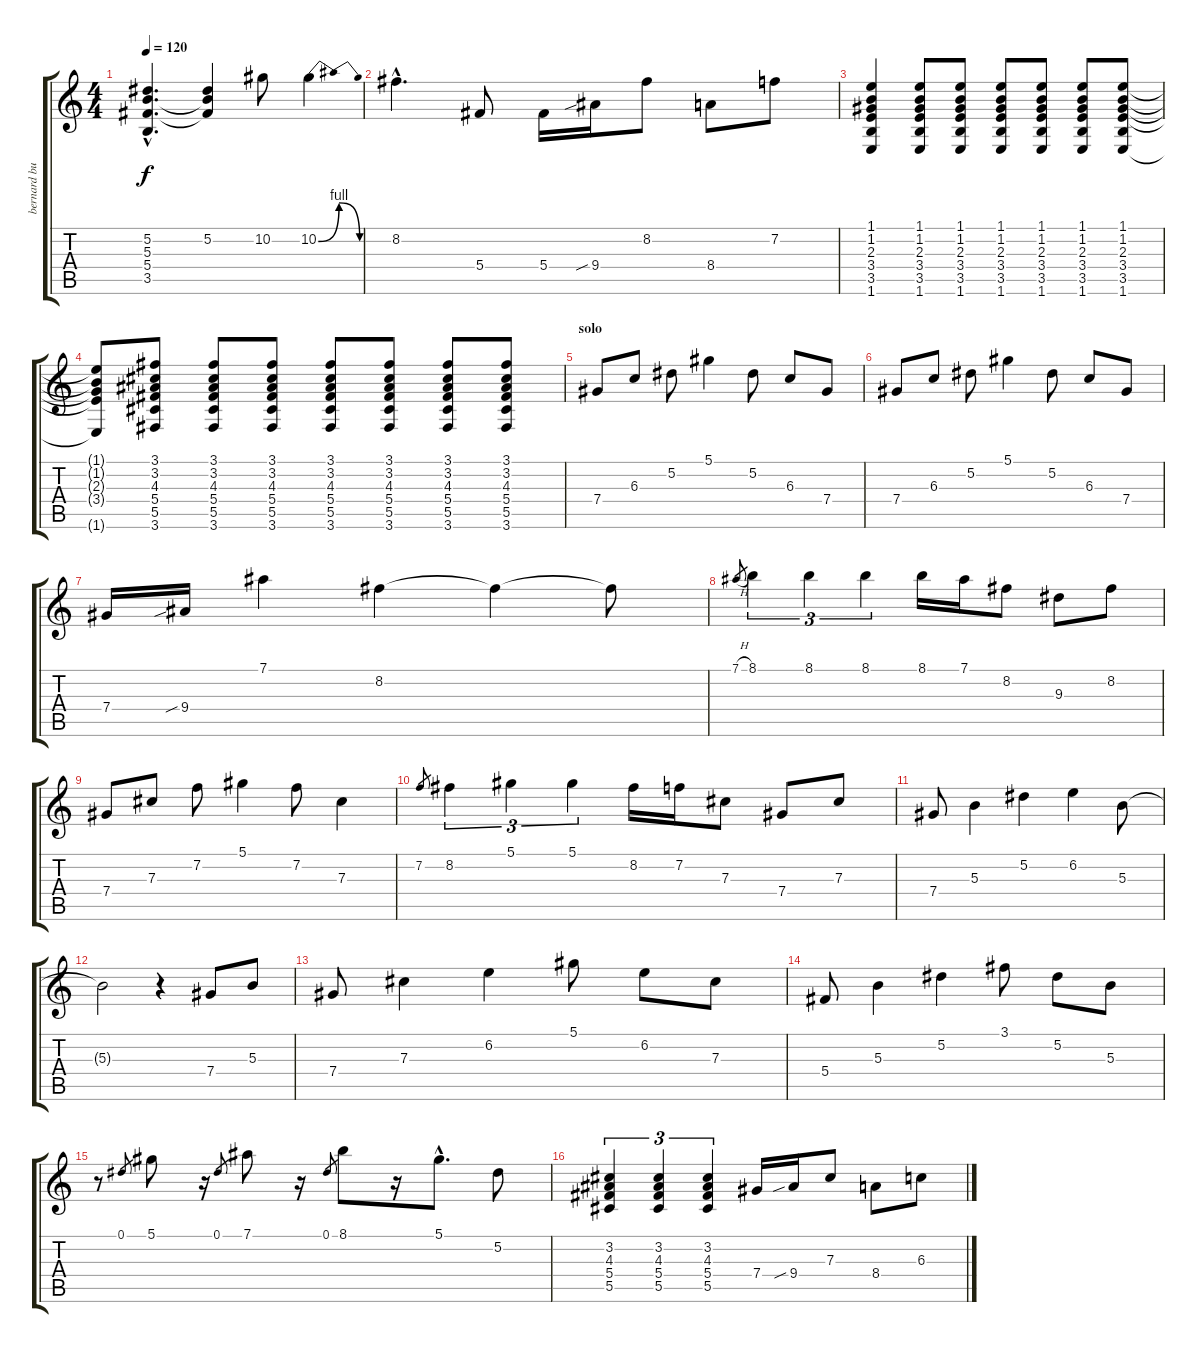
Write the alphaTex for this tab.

\track ("bernard butler" "bernard bu") {instrument overdrivenguitar}
\staff {score tabs}
\tuning (Eb4 Bb3 Gb3 Db3 Ab2 Eb2) {hide}
\ts (4 4)
\tempo 120
\clef g2
\ks c
(5.2{hac} 5.3{hac} 5.4{hac} 3.5{hac}).4{d dy f} (5.2 5.3{t} 5.4{t}).4 10.2.8 10.2{be (bendrelease 0 0 30 4 30 4 60 0)}.4 |
8.2{hac}.4{d} 5.4.8 5.4.16 9.4{sib}.16 8.2.8 8.4.8 7.2.8 |
(1.1 1.2 2.3 3.4 3.5 1.6).4 (1.1 1.2 2.3 3.4 3.5 1.6).8 (1.1 1.2 2.3 3.4 3.5 1.6).8 (1.1 1.2 2.3 3.4 3.5 1.6).8 (1.1 1.2 2.3 3.4 3.5 1.6).8 (1.1 1.2 2.3 3.4 3.5 1.6).8 (1.1 1.2 2.3 3.4 3.5 1.6).8 |
(1.1{t} 1.2{t} 2.3{t} 3.4{t} 1.6{t}).8 (3.1 3.2 4.3 5.4 5.5 3.6).8 (3.1 3.2 4.3 5.4 5.5 3.6).8 (3.1 3.2 4.3 5.4 5.5 3.6).8 (3.1 3.2 4.3 5.4 5.5 3.6).8 (3.1 3.2 4.3 5.4 5.5 3.6).8 (3.1 3.2 4.3 5.4 5.5 3.6).8 (3.1 3.2 4.3 5.4 5.5 3.6).8 |
\section ("" "solo")
7.4.8 6.3.8 5.2.8 5.1.4 5.2.8 6.3.8 7.4.8 |
7.4.8 6.3.8 5.2.8 5.1.4 5.2.8 6.3.8 7.4.8 |
7.4.16 9.4{sib}.16 7.1.4 8.2.4 8.2{t}.4 8.2{t}.8 |
7.1{h}.8{gr} 8.1.4{tu (3 2)} 8.1.4{tu (3 2)} 8.1.4{tu (3 2)} 8.1.16 7.1.16 8.2.8 9.3.8 8.2.8 |
7.4.8 7.3.8 7.2.8 5.1.4 7.2.8 7.3.4 |
7.2.8{gr} 8.2.4{tu (3 2)} 5.1.4{tu (3 2)} 5.1.4{tu (3 2)} 8.2.16 7.2.16 7.3.8 7.4.8 7.3.8 |
7.4.8 5.3.4 5.2.4 6.2.4 5.3.8 |
5.3{t}.2 r.4 7.4.8 5.3.8 |
7.4.8 7.3.4 6.2.4 5.1.8 6.2.8 7.3.8 |
5.4.8 5.3.4 5.2.4 3.1.8 5.2.8 5.3.8 |
r.8 0.1.8{gr} 5.1.8 r.16 0.1.8{gr} 7.1.8 r.16 0.1.8{gr} 8.1.8 r.16 5.1{hac}.8{d} 5.2.8 |
(3.2 4.3 5.4 5.5).4{tu (3 2)} (3.2 4.3 5.4 5.5).4{tu (3 2)} (3.2 4.3 5.4 5.5).4{tu (3 2)} 7.4.16 9.4{sib}.16 7.3.8 8.4.8 6.3.8
